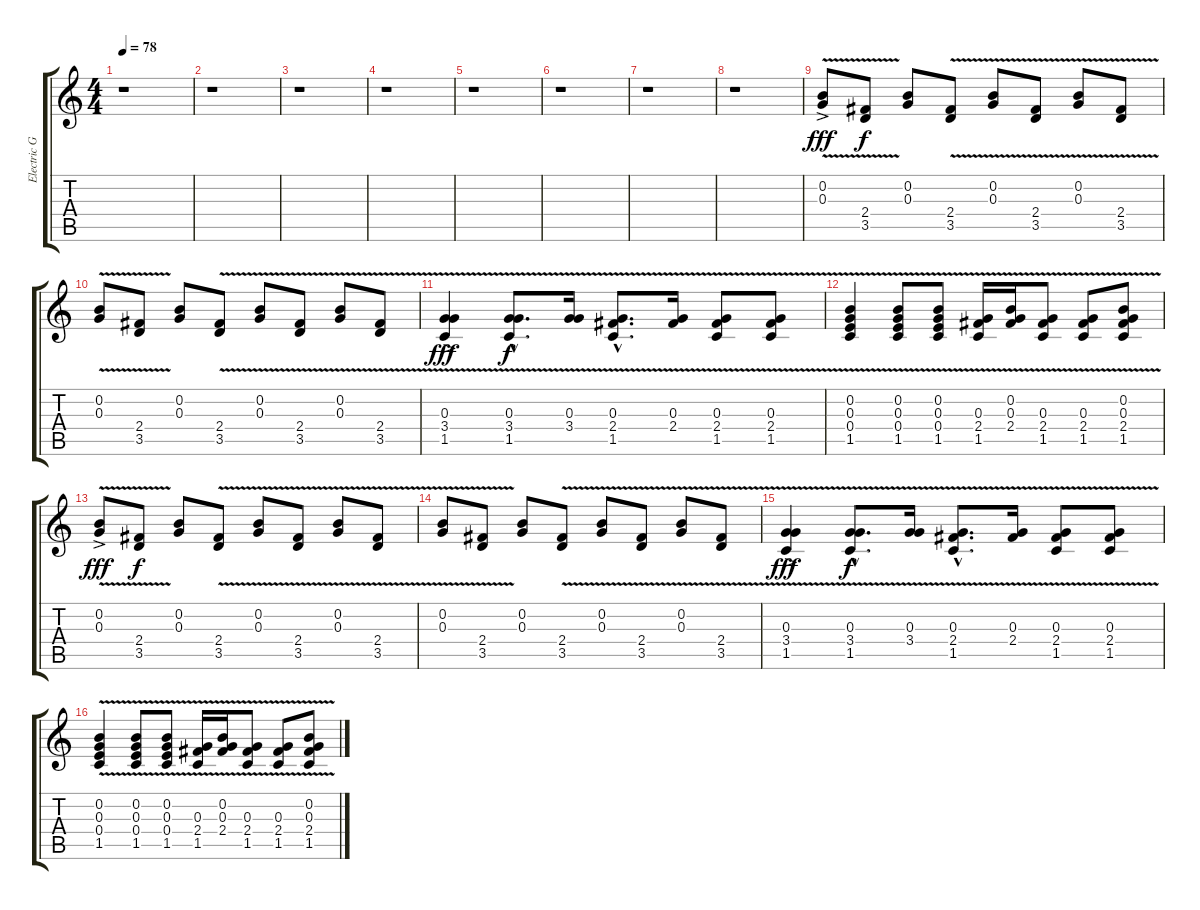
\track ("Electric Guitar 2 (w/vibrato effect)" "Electric G") {instrument electricguitarclean}
\staff {score tabs}
\tuning (E4 B3 G3 E3 B2 E2) {hide}
\ts (4 4)
\tempo 78
\clef g2
\ks c
r.1{dy f} |
r.1 |
r.1 |
r.1 |
r.1 |
r.1 |
r.1 |
r.1 |
(0.2{v ac} 0.3{v ac}).8{dy fff} (2.4{v} 3.5{v}).8{dy f} (0.2 0.3).8 (2.4{v} 3.5{v}).8 (0.2{v} 0.3{v}).8 (2.4{v} 3.5{v}).8 (0.2{v} 0.3{v}).8 (2.4{v} 3.5{v}).8 |
(0.2{v} 0.3{v}).8 (2.4{v} 3.5{v}).8 (0.2 0.3).8 (2.4{v} 3.5{v}).8 (0.2{v} 0.3{v}).8 (2.4{v} 3.5{v}).8 (0.2{v} 0.3{v}).8 (2.4{v} 3.5{v}).8 |
(0.3{v ac} 3.4{v ac} 1.5{v ac}).4{dy fff} (0.3{v hac} 3.4{v hac} 1.5{v hac}).8{d dy f} (0.3{v} 3.4{v}).16 (0.3{v hac} 2.4{v hac} 1.5{v hac}).8{d} (0.3{v} 2.4{v}).16 (0.3{v} 2.4{v} 1.5{v}).8 (0.3{v} 2.4{v} 1.5{v}).8 |
(0.2{v} 0.3{v} 0.4{v} 1.5{v}).4 (0.2{v} 0.3{v} 0.4{v} 1.5{v}).8 (0.2{v} 0.3{v} 0.4{v} 1.5{v}).8 (0.3{v} 2.4{v} 1.5{v}).16 (0.2{v} 0.3{v} 2.4{v}).16 (0.3{v} 2.4{v} 1.5{v}).8 (0.3{v} 2.4{v} 1.5{v}).8 (0.2{v} 0.3{v} 2.4{v} 1.5{v}).8 |
(0.2{v ac} 0.3{v ac}).8{dy fff} (2.4{v} 3.5{v}).8{dy f} (0.2 0.3).8 (2.4{v} 3.5{v}).8 (0.2{v} 0.3{v}).8 (2.4{v} 3.5{v}).8 (0.2{v} 0.3{v}).8 (2.4{v} 3.5{v}).8 |
(0.2{v} 0.3{v}).8 (2.4{v} 3.5{v}).8 (0.2 0.3).8 (2.4{v} 3.5{v}).8 (0.2{v} 0.3{v}).8 (2.4{v} 3.5{v}).8 (0.2{v} 0.3{v}).8 (2.4{v} 3.5{v}).8 |
(0.3{v ac} 3.4{v ac} 1.5{v ac}).4{dy fff} (0.3{v hac} 3.4{v hac} 1.5{v hac}).8{d dy f} (0.3{v} 3.4{v}).16 (0.3{v hac} 2.4{v hac} 1.5{v hac}).8{d} (0.3{v} 2.4{v}).16 (0.3{v} 2.4{v} 1.5{v}).8 (0.3{v} 2.4{v} 1.5{v}).8 |
(0.2{v} 0.3{v} 0.4{v} 1.5{v}).4 (0.2{v} 0.3{v} 0.4{v} 1.5{v}).8 (0.2{v} 0.3{v} 0.4{v} 1.5{v}).8 (0.3{v} 2.4{v} 1.5{v}).16 (0.2{v} 0.3{v} 2.4{v}).16 (0.3{v} 2.4{v} 1.5{v}).8 (0.3{v} 2.4{v} 1.5{v}).8 (0.2{v} 0.3{v} 2.4{v} 1.5{v}).8
